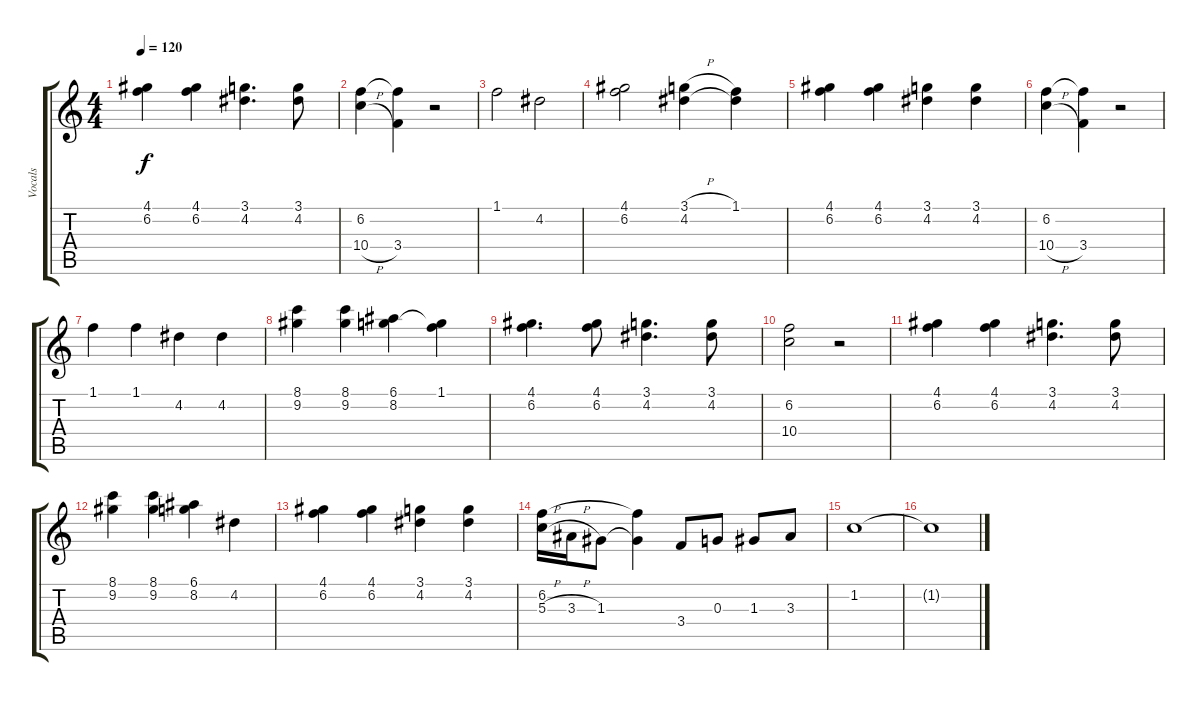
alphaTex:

\track ("Vocals" "Vocals") {instrument overdrivenguitar}
\staff {score tabs}
\tuning (E4 B3 G3 D3 A2 E2) {hide}
\ts (4 4)
\tempo 120
\clef g2
\ks c
(4.1 6.2).4{dy f} (4.1 6.2).4 (3.1 4.2).4{d} (3.1 4.2).8 |
(6.2 10.4{h}).4 (6.2{t} 3.4).4 r.2 |
1.1.2 4.2.2 |
(4.1 6.2).2 (3.1{h} 4.2).4 (1.1 4.2{t}).4 |
(4.1 6.2).4 (4.1 6.2).4 (3.1 4.2).4 (3.1 4.2).4 |
(6.2 10.4{h}).4 (6.2{t} 3.4).4 r.2 |
1.1.4 1.1.4 4.2.4 4.2.4 |
(8.1 9.2).4 (8.1 9.2).4 (6.1 8.2).4 (1.1 8.2{t}).4 |
(4.1 6.2).4{d} (4.1 6.2).8 (3.1 4.2).4{d} (3.1 4.2).8 |
(6.2 10.4).2 r.2 |
(4.1 6.2).4 (4.1 6.2).4 (3.1 4.2).4{d} (3.1 4.2).8 |
(8.1 9.2).4 (8.1 9.2).4 (6.1 8.2).4 4.2.4 |
(4.1 6.2).4 (4.1 6.2).4 (3.1 4.2).4 (3.1 4.2).4 |
(6.2 5.3{h}).16 3.3{h}.16 1.3.8 (6.2{t} 1.3{t}).4 3.4.8 0.3.8 1.3.8 3.3.8 |
1.2.1 |
1.2{t}.1
